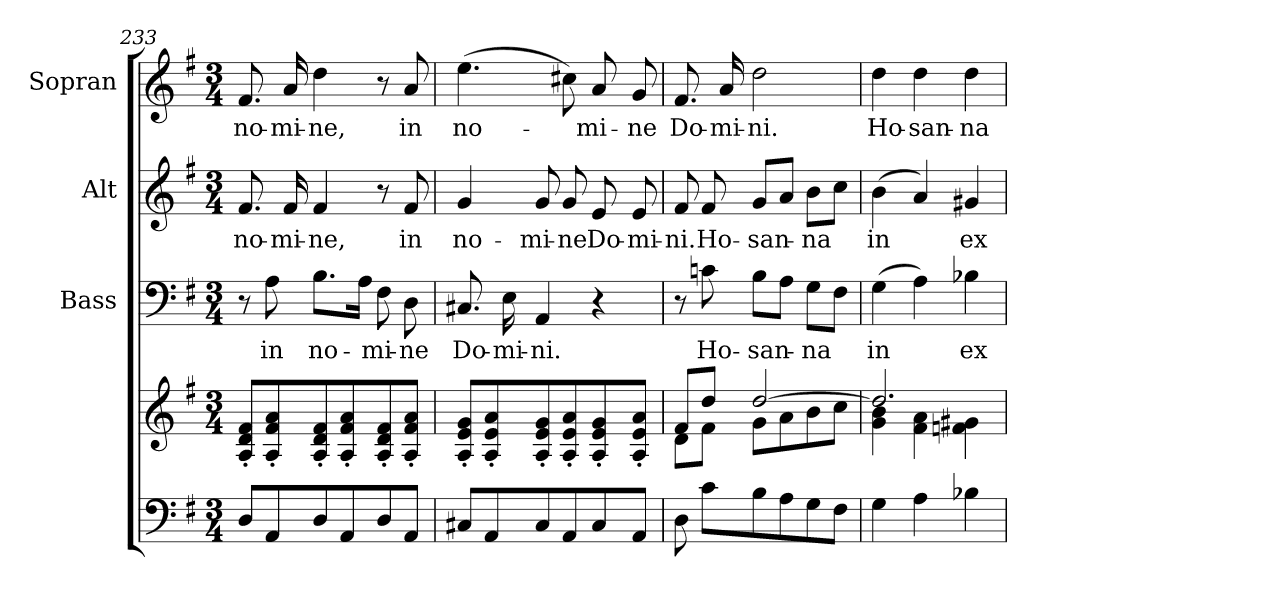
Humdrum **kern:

**kern	**kern	**kern	**text	**kern	**text	**kern	**text
*part4	*part4	*part3	*part3	*part2	*part2	*part1	*part1
*staff5	*staff4	*staff3	*staff3	*staff2	*staff2	*staff1	*staff1
*	*	*I"Bass	*	*I"Alt	*	*I"Sopran	*
*	*	*I'B.	*	*I'A.	*	*I'S.	*
*clefF4	*clefG2	*clefF4	*	*clefG2	*	*clefG2	*
*k[f#]	*k[f#]	*k[f#]	*	*k[f#]	*	*k[f#]	*
*G:	*G:	*G:	*	*G:	*	*G:	*
*M3/4	*M3/4	*M3/4	*	*M3/4	*	*M3/4	*
=233	=233	=233	=233	=233	=233	=233	=233
!	!	!	!	!	!LO:LY:b	!	!LO:LY:b
8D/L	8A/'< 8d/'< 8f#/'<L	8r	.	8.f#/	no-	8.f#/	no-
!	!	!	!LO:LY:b	!	!	!	!
8AA/	8A/'< 8f#/'< 8a/'<	8A\	in	.	.	.	.
!	!	!	!	!	!LO:LY:b	!	!LO:LY:b
.	.	.	.	16f#/	-mi-	16a/	-mi-
!	!	!	!LO:LY:b	!	!LO:LY:b	!	!LO:LY:b
8D/	8A/'< 8d/'< 8f#/'<	8.B\L	no-	4f#/	-ne,	4dd\	-ne,
8AA/	8A/'< 8f#/'< 8a/'<	.	.	.	.	.	.
.	.	16A\Jk	.	.	.	.	.
!	!	!	!LO:LY:b	!	!	!	!
8D/	8A/'< 8d/'< 8f#/'<	8F#\	-mi-	8r	.	8r	.
!	!	!	!LO:LY:b	!	!LO:LY:b	!	!LO:LY:b
8AA/J	8A/'< 8f#/'< 8a/'<J	8D\	-ne	8f#/	in	8a/	in
=234	=234	=234	=234	=234	=234	=234	=234
!	!	!	!LO:LY:b	!	!LO:LY:b	!	!LO:LY:b
8C#X/L	8A/'< 8e/'< 8g/'<L	8.C#X/	Do-	4g/	no-	(>4.ee\	no-
8AA/	8A/'< 8e/'< 8a/'<	.	.	.	.	.	.
!	!	!	!LO:LY:b	!	!	!	!
.	.	16E\	-mi-	.	.	.	.
!	!	!	!LO:LY:b	!	!LO:LY:b	!	!
8C#/	8A/'< 8e/'< 8g/'<	4AA/	-ni.	8g/	-mi-	.	.
!	!	!	!	!	!LO:LY:b	!	!
8AA/	8A/'< 8e/'< 8a/'<	.	.	8g/	-ne	8cc#X\)	.
!	!	!	!	!	!LO:LY:b	!	!LO:LY:b
8C#/	8A/'< 8e/'< 8g/'<	4r	.	8e/	Do-	8a/	-mi-
!	!	!	!	!	!LO:LY:b	!	!LO:LY:b
8AA/J	8A/'< 8e/'< 8a/'<J	.	.	8e/	-mi-	8g/	-ne
=235	=235	=235	=235	=235	=235	=235	=235
*	*^	*	*	*	*	*	*
!	!	!	!	!	!	!LO:LY:b	!	!LO:LY:b
8D\	8f#/L	8d\L	8r	.	8f#/	-ni.	8.f#/	Do-
!	!	!	!	!LO:LY:b	!	!LO:LY:b	!	!
8c\L	8dd/J	8f#\J	8cn\	Ho-	8f#/	Ho-	.	.
!	!	!	!	!	!	!	!	!LO:LY:b
.	.	.	.	.	.	.	16a/	-mi-
!	!	!	!	!LO:LY:b	!	!LO:LY:b	!	!LO:LY:b
8B\	[>2dd/	8g\L	8B\L	-san-	8g/L	-san-	2dd\	-ni.
8A\	.	8a\	8A\J	.	8a/J	.	.	.
!	!	!	!	!LO:LY:b	!	!LO:LY:b	!	!
8G\	.	8b\	8G\L	-na	8b\L	-na	.	.
8F#\J	.	8cc\J	8F#\J	.	8cc\J	.	.	.
=236	=236	=236	=236	=236	=236	=236	=236	=236
!	!	!	!	!LO:LY:b	!	!LO:LY:b	!	!LO:LY:b
4G\	2.dd/]	4g\ 4b\	(>4G\	in	(>4b\	in	4dd\	Ho-
!	!	!	!	!	!	!	!	!LO:LY:b
4A\	.	4f#\ 4a\	4A\)	.	4a/)	.	4dd\	-san-
!	!	!	!	!LO:LY:b	!	!LO:LY:b	!	!LO:LY:b
4B-X\	.	4fn\ 4g#X\	4B-X\	ex-	4g#X/	ex-	4dd\	-na
*	*v	*v	*	*	*	*	*	*
=	=	=	=	=	=	=	=
*-	*-	*-	*-	*-	*-	*-	*-
